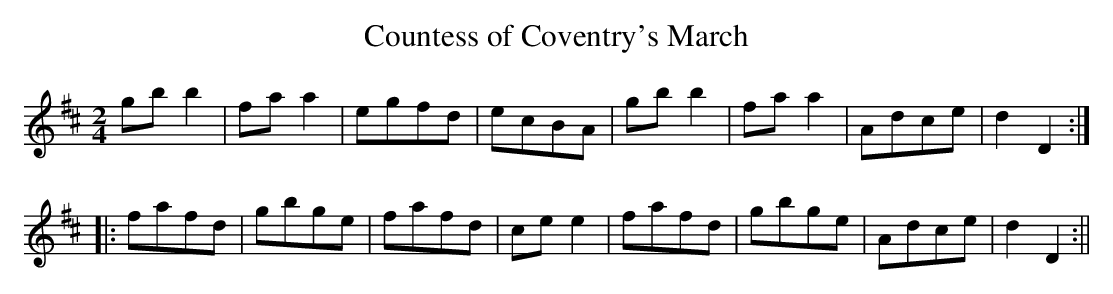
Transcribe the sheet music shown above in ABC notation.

X:1
T:Countess of Coventry's March
M:2/4
L:1/8
K:D
gb b2|fa a2|egfd|ecBA|gb b2|fa a2|Adce|d2 D2:|
|:fafd|gbge|fafd|ce e2|fafd|gbge|Adce|d2 D2:||
